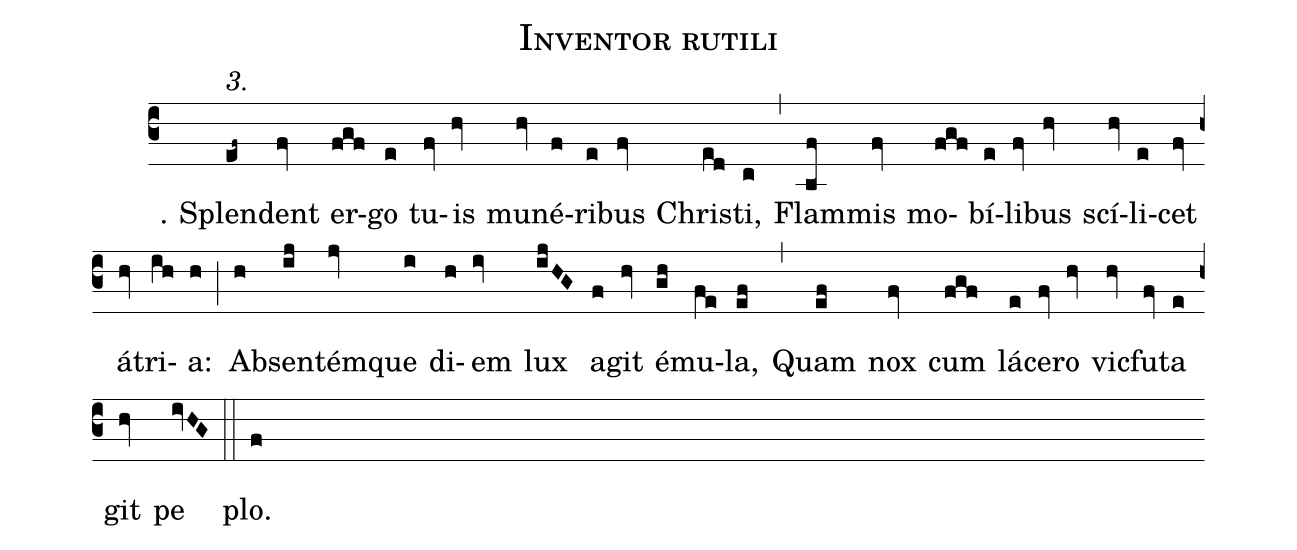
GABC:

name: Inventor rutili;
%%
(c3) <alt>3.</alt> <sp>℣.</sp> Splen(ef~)dent(fv) er(fgf)go(e) tu(fv)is(hv) mu(hv)né(f)ri(e)bus(fv) Chris(ed)ti,(c) (,)
Flam(bf)mis(fv) mo(fgf)bí(e)li(fv)bus(hv) scí(hv)li(e)cet(fv) á(hv)tri(ih)a:(h) (;)
Ab(h)sen(ij)tém(jv)que(i) di(h)em(iv) lux(ijHG) a(f)git(hv) é(gh)mu(fe)la,(ef) (,)
Quam(ef) nox(fv) cum(fgf) lá(e)ce(fv)ro(hv) vic(hv)fu(fv)ta(e) git(hv) pe(ivHG) (::)
plo.(f)
